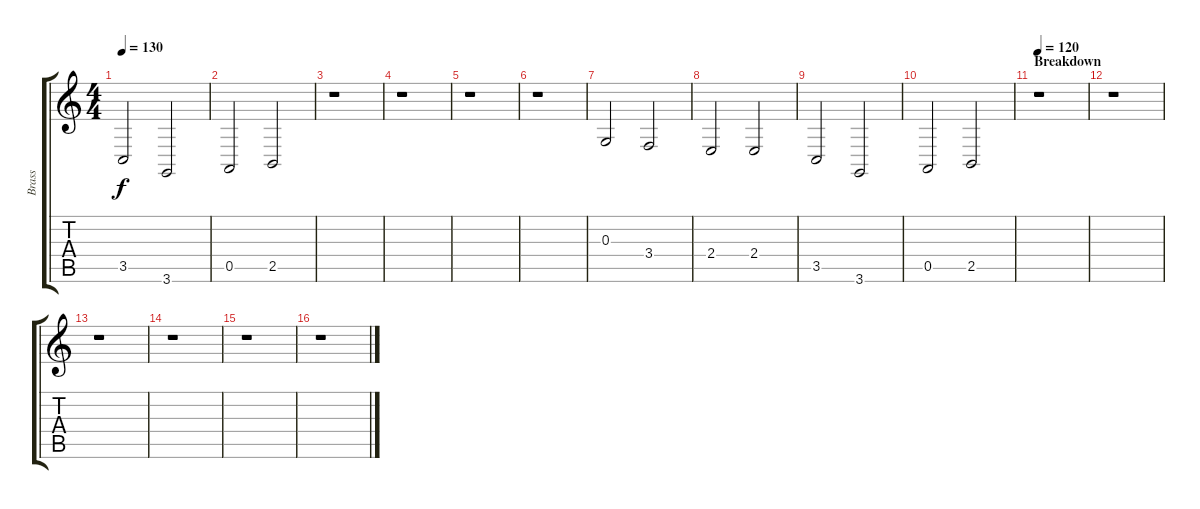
\track ("Brass" "Brass") {instrument trombone}
\staff {score tabs}
\tuning (E4 B3 G3 D3 A2 E2) {hide}
\ts (4 4)
\tempo 130
\clef g2
\ks c
3.5.2{dy f} 3.6.2 |
0.5.2 2.5.2 |
r.1 |
r.1 |
r.1 |
r.1 |
0.3.2 3.4.2 |
2.4.2 2.4.2 |
3.5.2 3.6.2 |
0.5.2 2.5.2 |
\section ("" "Breakdown")
\tempo 120
r.1 |
r.1 |
r.1 |
r.1 |
r.1 |
r.1
